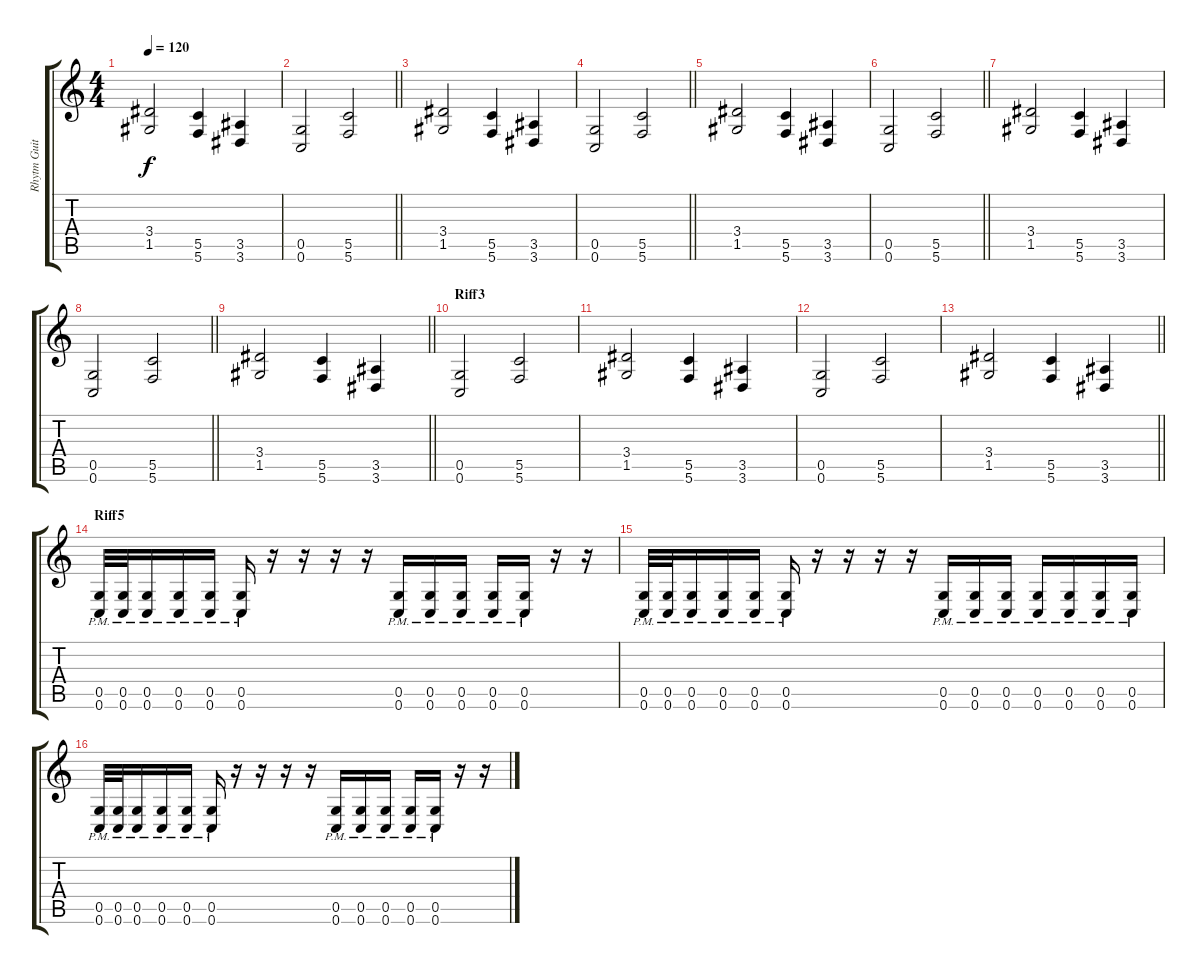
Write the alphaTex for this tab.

\track ("Rhytm Guitar 2" "Rhytm Guit") {instrument overdrivenguitar}
\staff {score tabs}
\tuning (D4 A3 F3 C3 G2 C2) {hide}
\ts (4 4)
\tempo 120
\clef g2
\ks c
(3.4 1.5).2{dy f} (5.5 5.6).4 (3.5 3.6).4 |
\barLineRight lightlight
(0.5 0.6).2 (5.5 5.6).2 |
(3.4 1.5).2 (5.5 5.6).4 (3.5 3.6).4 |
\barLineRight lightlight
(0.5 0.6).2 (5.5 5.6).2 |
(3.4 1.5).2 (5.5 5.6).4 (3.5 3.6).4 |
\barLineRight lightlight
(0.5 0.6).2 (5.5 5.6).2 |
(3.4 1.5).2 (5.5 5.6).4 (3.5 3.6).4 |
\barLineRight lightlight
(0.5 0.6).2 (5.5 5.6).2 |
\barLineRight lightlight
(3.4 1.5).2 (5.5 5.6).4 (3.5 3.6).4 |
\section ("" "Riff3")
(0.5 0.6).2{volume 8} (5.5 5.6).2 |
(3.4 1.5).2 (5.5 5.6).4 (3.5 3.6).4 |
(0.5 0.6).2 (5.5 5.6).2 |
\barLineRight lightlight
(3.4 1.5).2 (5.5 5.6).4 (3.5 3.6).4 |
\section ("" "Riff5")
(0.5{pm} 0.6{pm}).32{volume 7} (0.5{pm} 0.6{pm}).32 (0.5{pm} 0.6{pm}).16 (0.5{pm} 0.6{pm}).16 (0.5{pm} 0.6{pm}).16 (0.5{pm} 0.6{pm}).16 r.16 r.16 r.16 r.16 (0.5{pm} 0.6{pm}).16 (0.5{pm} 0.6{pm}).16 (0.5{pm} 0.6{pm}).16 (0.5{pm} 0.6{pm}).16 (0.5{pm} 0.6{pm}).16 r.16 r.16 |
(0.5{pm} 0.6{pm}).32 (0.5{pm} 0.6{pm}).32 (0.5{pm} 0.6{pm}).16 (0.5{pm} 0.6{pm}).16 (0.5{pm} 0.6{pm}).16 (0.5{pm} 0.6{pm}).16 r.16 r.16 r.16 r.16 (0.5{pm} 0.6{pm}).16 (0.5{pm} 0.6{pm}).16 (0.5{pm} 0.6{pm}).16 (0.5{pm} 0.6{pm}).16 (0.5{pm} 0.6{pm}).16 (0.5{pm} 0.6{pm}).16 (0.5{pm} 0.6{pm}).16 |
(0.5{pm} 0.6{pm}).32 (0.5{pm} 0.6{pm}).32 (0.5{pm} 0.6{pm}).16 (0.5{pm} 0.6{pm}).16 (0.5{pm} 0.6{pm}).16 (0.5{pm} 0.6{pm}).16 r.16 r.16 r.16 r.16 (0.5{pm} 0.6{pm}).16 (0.5{pm} 0.6{pm}).16 (0.5{pm} 0.6{pm}).16 (0.5{pm} 0.6{pm}).16 (0.5{pm} 0.6{pm}).16 r.16 r.16
